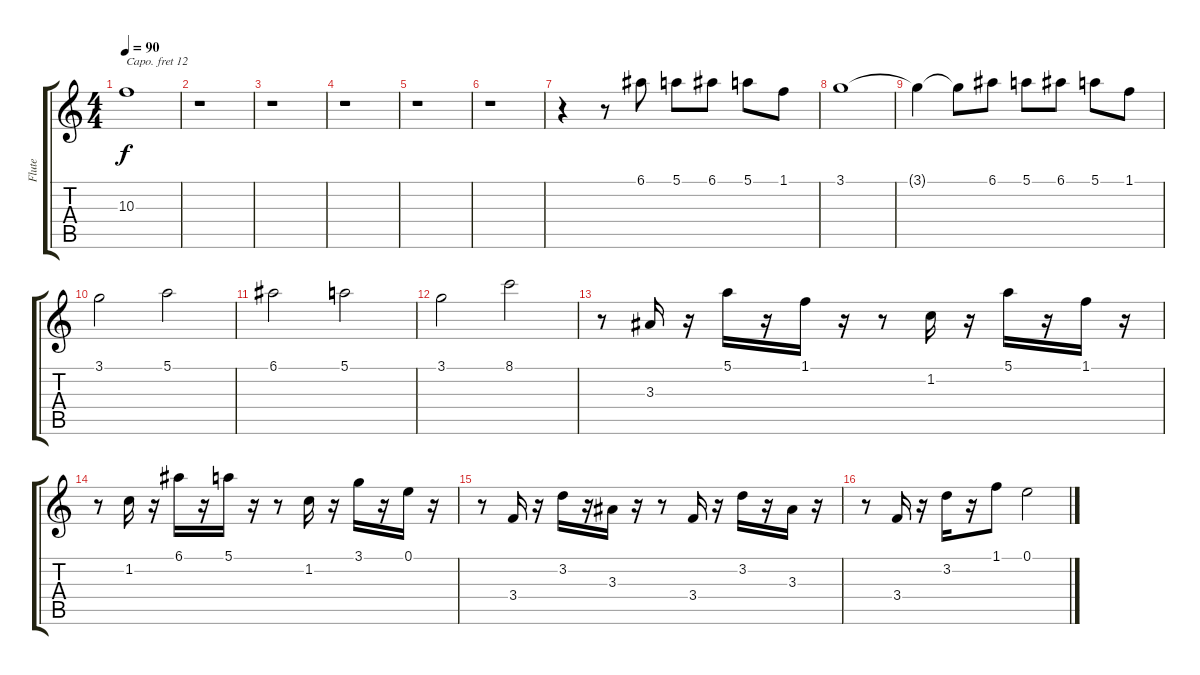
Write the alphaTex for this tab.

\track ("Flute" "Flute") {instrument panflute}
\staff {score tabs}
\capo 12
\tuning (E4 B3 G3 D3 A2 E2) {hide}
\ts (4 4)
\tempo 90
\clef g2
\ks c
10.3.1{dy f} |
r.1 |
r.1 |
r.1 |
r.1 |
r.1 |
r.4 r.8 6.1.8 5.1.8 6.1.8 5.1.8 1.1.8 |
3.1.1 |
3.1{t}.4 3.1{t}.8 6.1.8 5.1.8 6.1.8 5.1.8 1.1.8 |
3.1.2 5.1.2 |
6.1.2 5.1.2 |
3.1.2 8.1.2 |
r.8 3.3.16 r.16 5.1.16 r.16 1.1.16 r.16 r.8 1.2.16 r.16 5.1.16 r.16 1.1.16 r.16 |
r.8 1.2.16 r.16 6.1.16 r.16 5.1.16 r.16 r.8 1.2.16 r.16 3.1.16 r.16 0.1.16 r.16 |
r.8 3.4.16 r.16 3.2.16 r.16 3.3.16 r.16 r.8 3.4.16 r.16 3.2.16 r.16 3.3.16 r.16 |
r.8 3.4.16 r.16 3.2.16 r.16 1.1.8 0.1.2
